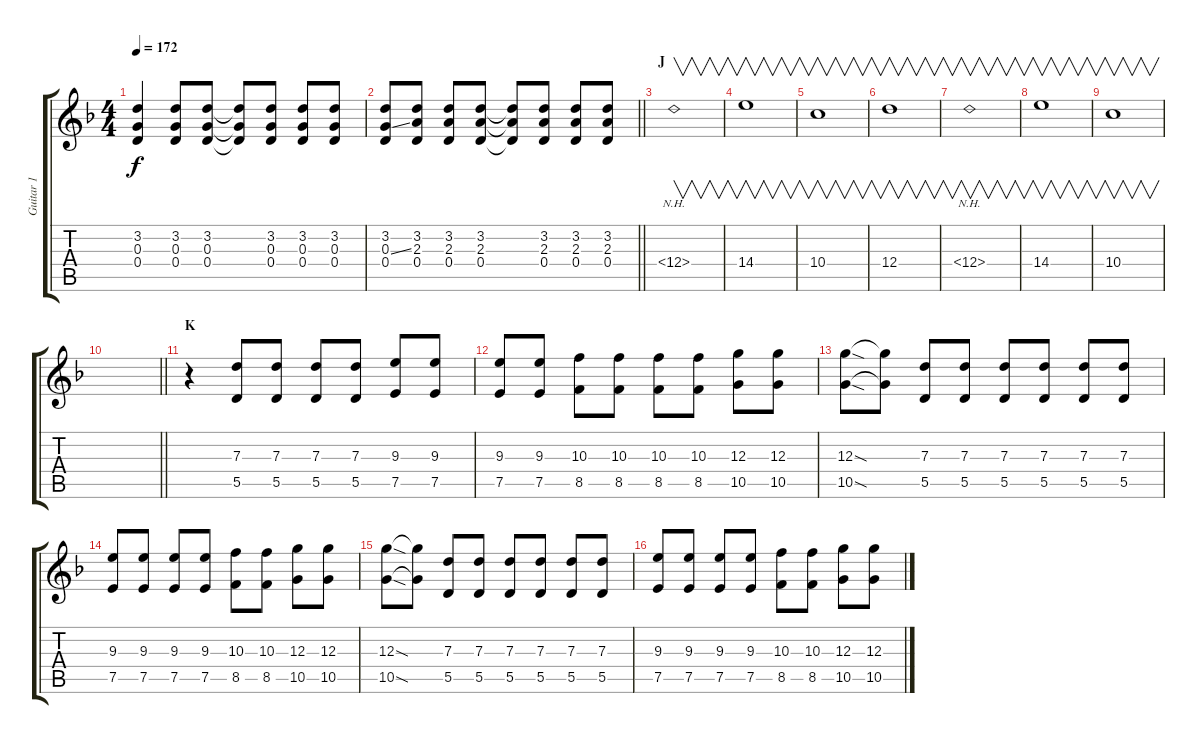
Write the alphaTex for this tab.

\track ("Guitar 1" "Guitar 1") {instrument overdrivenguitar}
\staff {score tabs}
\tuning (E4 B3 G3 D3 A2 E2) {hide}
\ts (4 4)
\tempo 172
\clef g2
\ks f
(3.2 0.3 0.4).4{dy f} (3.2 0.3 0.4).8 (3.2 0.3 0.4).8 (3.2{t} 0.3{t} 0.4{t}).8 (3.2 0.3 0.4).8 (3.2 0.3 0.4).8 (3.2 0.3 0.4).8 |
\barLineRight lightlight
(3.2 0.3{ss} 0.4).8 (3.2 2.3 0.4).8 (3.2 2.3 0.4).8 (3.2 2.3 0.4).8 (3.2{t} 2.3{t} 0.4{t}).8 (3.2 2.3 0.4).8 (3.2 2.3 0.4).8 (3.2 2.3 0.4).8 |
\section ("" "J")
12.4{nh}.1{v} |
14.4.1{v} |
10.4.1{v} |
12.4.1{v} |
12.4{nh}.1{v} |
14.4.1{v} |
10.4.1{v} |
\barLineRight lightlight
|
\section ("" "K")
r.4 (7.3 5.5).8 (7.3 5.5).8 (7.3 5.5).8 (7.3 5.5).8 (9.3 7.5).8 (9.3 7.5).8 |
(9.3 7.5).8 (9.3 7.5).8 (10.3 8.5).8 (10.3 8.5).8 (10.3 8.5).8 (10.3 8.5).8 (12.3 10.5).8 (12.3 10.5).8 |
(12.3{sod} 10.5{sod}).8 (12.3{t} 10.5{t}).8 (7.3 5.5).8 (7.3 5.5).8 (7.3 5.5).8 (7.3 5.5).8 (7.3 5.5).8 (7.3 5.5).8 |
(9.3 7.5).8 (9.3 7.5).8 (9.3 7.5).8 (9.3 7.5).8 (10.3 8.5).8 (10.3 8.5).8 (12.3 10.5).8 (12.3 10.5).8 |
(12.3{sod} 10.5{sod}).8 (12.3{t} 10.5{t}).8 (7.3 5.5).8 (7.3 5.5).8 (7.3 5.5).8 (7.3 5.5).8 (7.3 5.5).8 (7.3 5.5).8 |
(9.3 7.5).8 (9.3 7.5).8 (9.3 7.5).8 (9.3 7.5).8 (10.3 8.5).8 (10.3 8.5).8 (12.3 10.5).8 (12.3 10.5).8
